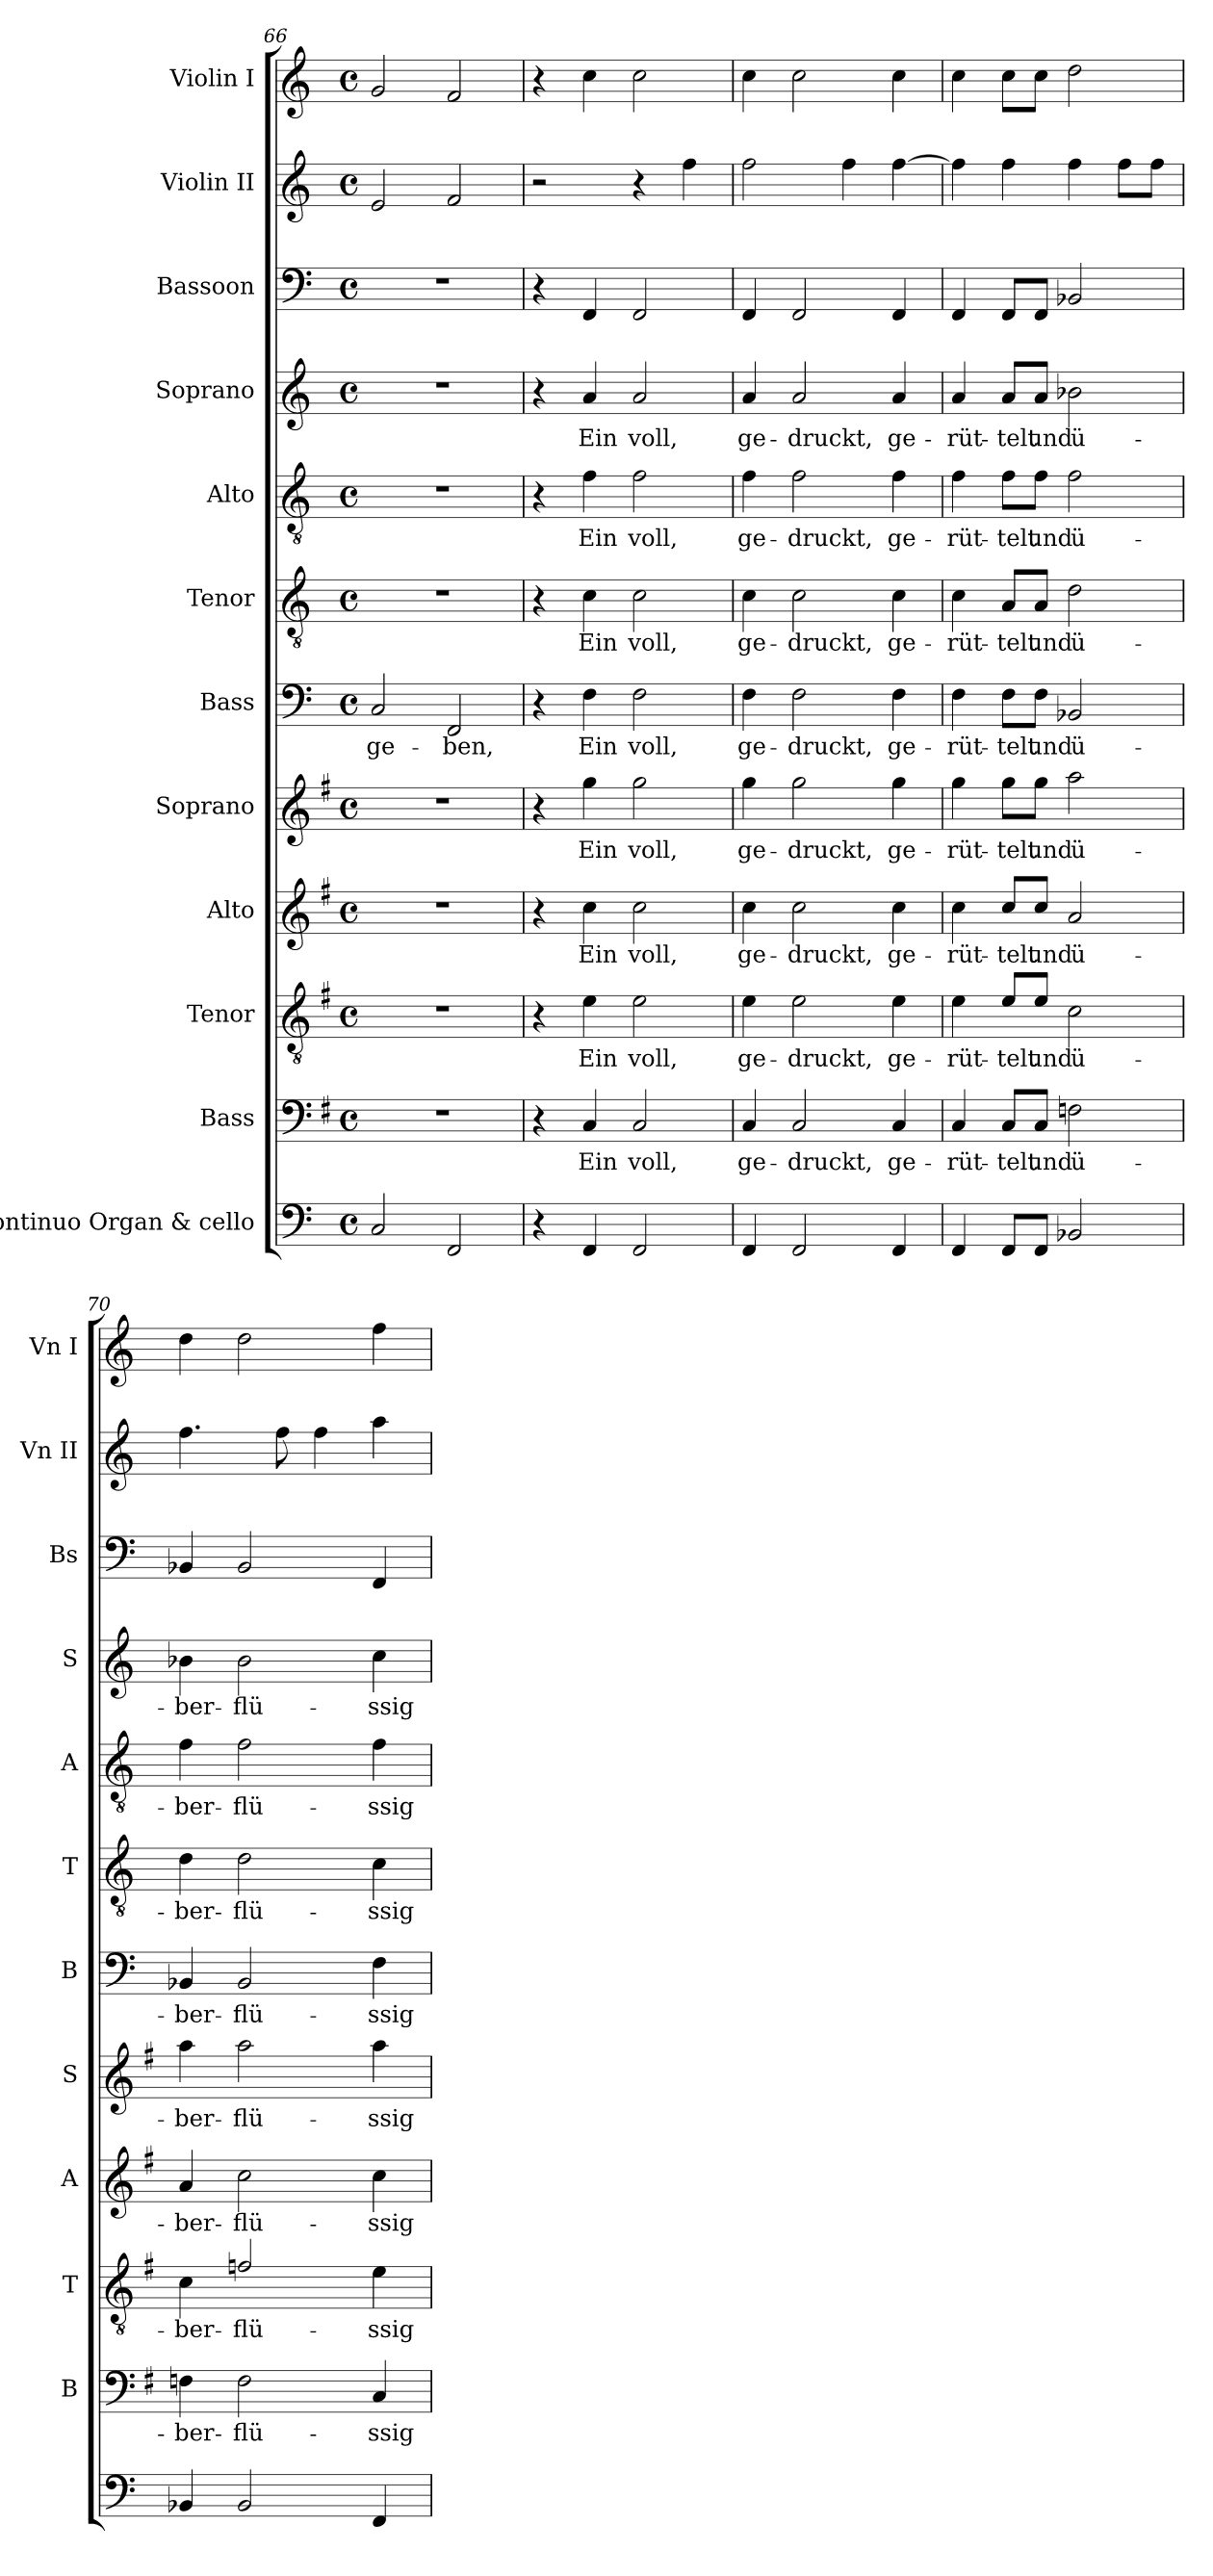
**kern	**kern	**text	**kern	**text	**kern	**text	**kern	**text	**kern	**text	**kern	**text	**kern	**text	**kern	**text	**kern	**kern	**kern
*part12	*part11	*part11	*part10	*part10	*part9	*part9	*part8	*part8	*part7	*part7	*part6	*part6	*part5	*part5	*part4	*part4	*part3	*part2	*part1
*staff12	*staff11	*staff11	*staff10	*staff10	*staff9	*staff9	*staff8	*staff8	*staff7	*staff7	*staff6	*staff6	*staff5	*staff5	*staff4	*staff4	*staff3	*staff2	*staff1
*I"Continuo Organ & cello	*I"Bass	*	*I"Tenor	*	*I"Alto	*	*I"Soprano	*	*I"Bass	*	*I"Tenor	*	*I"Alto	*	*I"Soprano	*	*I"Bassoon	*I"Violin II	*I"Violin I
*	*I'B	*	*I'T	*	*I'A	*	*I'S	*	*I'B	*	*I'T	*	*I'A	*	*I'S	*	*I'Bs	*I'Vn II	*I'Vn I
*clefF4	*clefF4	*	*clefGv2	*	*clefG2	*	*clefG2	*	*clefF4	*	*clefGv2	*	*clefGv2	*	*clefG2	*	*clefF4	*clefG2	*clefG2
*	*ITrd4c7	*	*ITrd4c7	*	*ITrd4c7	*	*ITrd4c7	*	*	*	*	*	*	*	*	*	*	*	*
*k[]	*k[]	*	*k[]	*	*k[]	*	*k[]	*	*k[]	*	*k[]	*	*k[]	*	*k[]	*	*k[]	*k[]	*k[]
*C:	*C:	*	*C:	*	*C:	*	*C:	*	*C:	*	*C:	*	*C:	*	*C:	*	*C:	*C:	*C:
*M4/4	*M4/4	*	*M4/4	*	*M4/4	*	*M4/4	*	*M4/4	*	*M4/4	*	*M4/4	*	*M4/4	*	*M4/4	*M4/4	*M4/4
*met(c)	*met(c)	*	*met(c)	*	*met(c)	*	*met(c)	*	*met(c)	*	*met(c)	*	*met(c)	*	*met(c)	*	*met(c)	*met(c)	*met(c)
=66	=66	=66	=66	=66	=66	=66	=66	=66	=66	=66	=66	=66	=66	=66	=66	=66	=66	=66	=66
!	!	!	!	!	!	!	!	!	!	!LO:LY:b	!	!	!	!	!	!	!	!	!
2C	1r	.	1r	.	1r	.	1r	.	2C	-ge-	1r	.	1r	.	1r	.	1r	2e	2g
!	!	!	!	!	!	!	!	!	!	!LO:LY:b	!	!	!	!	!	!	!	!	!
2FF	.	.	.	.	.	.	.	.	2FF	-ben,	.	.	.	.	.	.	.	2f	2f
=67	=67	=67	=67	=67	=67	=67	=67	=67	=67	=67	=67	=67	=67	=67	=67	=67	=67	=67	=67
4r	4r	.	4r	.	4r	.	4r	.	4r	.	4r	.	4r	.	4r	.	4r	2r	4r
!	!	!LO:LY:b	!	!LO:LY:b	!	!LO:LY:b	!	!LO:LY:b	!	!LO:LY:b	!	!LO:LY:b	!	!LO:LY:b	!	!LO:LY:b	!	!	!
4FF	4FF	Ein	4A	Ein	4f	Ein	4cc	Ein	4F	Ein	4c	Ein	4f	Ein	4a	Ein	4FF	.	4cc
!	!	!LO:LY:b	!	!LO:LY:b	!	!LO:LY:b	!	!LO:LY:b	!	!LO:LY:b	!	!LO:LY:b	!	!LO:LY:b	!	!LO:LY:b	!	!	!
2FF	2FF	voll,	2A	voll,	2f	voll,	2cc	voll,	2F	voll,	2c	voll,	2f	voll,	2a	voll,	2FF	4r	2cc
.	.	.	.	.	.	.	.	.	.	.	.	.	.	.	.	.	.	4ff	.
=68	=68	=68	=68	=68	=68	=68	=68	=68	=68	=68	=68	=68	=68	=68	=68	=68	=68	=68	=68
!	!	!LO:LY:b	!	!LO:LY:b	!	!LO:LY:b	!	!LO:LY:b	!	!LO:LY:b	!	!LO:LY:b	!	!LO:LY:b	!	!LO:LY:b	!	!	!
4FF	4FF	ge-	4A	ge-	4f	ge-	4cc	ge-	4F	ge-	4c	ge-	4f	ge-	4a	ge-	4FF	2ff	4cc
!	!	!LO:LY:b	!	!LO:LY:b	!	!LO:LY:b	!	!LO:LY:b	!	!LO:LY:b	!	!LO:LY:b	!	!LO:LY:b	!	!LO:LY:b	!	!	!
2FF	2FF	-druckt,	2A	-druckt,	2f	-druckt,	2cc	-druckt,	2F	-druckt,	2c	-druckt,	2f	-druckt,	2a	-druckt,	2FF	.	2cc
.	.	.	.	.	.	.	.	.	.	.	.	.	.	.	.	.	.	4ff	.
!	!	!LO:LY:b	!	!LO:LY:b	!	!LO:LY:b	!	!LO:LY:b	!	!LO:LY:b	!	!LO:LY:b	!	!LO:LY:b	!	!LO:LY:b	!	!	!
4FF	4FF	ge-	4A	ge-	4f	ge-	4cc	ge-	4F	ge-	4c	ge-	4f	ge-	4a	ge-	4FF	[4ff	4cc
=69	=69	=69	=69	=69	=69	=69	=69	=69	=69	=69	=69	=69	=69	=69	=69	=69	=69	=69	=69
!	!	!LO:LY:b	!	!LO:LY:b	!	!LO:LY:b	!	!LO:LY:b	!	!LO:LY:b	!	!LO:LY:b	!	!LO:LY:b	!	!LO:LY:b	!	!	!
4FF	4FF	-rüt-	4A	-rüt-	4f	-rüt-	4cc	-rüt-	4F	-rüt-	4c	-rüt-	4f	-rüt-	4a	-rüt-	4FF	4ff]	4cc
!	!	!LO:LY:b	!	!LO:LY:b	!	!LO:LY:b	!	!LO:LY:b	!	!LO:LY:b	!	!LO:LY:b	!	!LO:LY:b	!	!LO:LY:b	!	!	!
8FFL	8FF/L	-telt	8A/L	-telt	8f/L	-telt	8cc\L	-telt	8F\L	-telt	8A/L	-telt	8f\L	-telt	8a/L	-telt	8FFL	4ff	8ccL
!	!	!LO:LY:b	!	!LO:LY:b	!	!LO:LY:b	!	!LO:LY:b	!	!LO:LY:b	!	!LO:LY:b	!	!LO:LY:b	!	!LO:LY:b	!	!	!
8FFJ	8FF/J	und	8A/J	und	8f/J	und	8cc\J	und	8F\J	und	8A/J	und	8f\J	und	8a/J	und	8FFJ	.	8ccJ
!	!	!LO:LY:b	!	!LO:LY:b	!	!LO:LY:b	!	!LO:LY:b	!	!LO:LY:b	!	!LO:LY:b	!	!LO:LY:b	!	!LO:LY:b	!	!	!
2BB-X	2BB-X	ü-	2F	ü-	2d	ü-	2dd	ü-	2BB-X	ü-	2d	ü-	2f	ü-	2b-X	ü-	2BB-X	4ff	2dd
.	.	.	.	.	.	.	.	.	.	.	.	.	.	.	.	.	.	8ffL	.
.	.	.	.	.	.	.	.	.	.	.	.	.	.	.	.	.	.	8ffJ	.
=70	=70	=70	=70	=70	=70	=70	=70	=70	=70	=70	=70	=70	=70	=70	=70	=70	=70	=70	=70
!	!	!LO:LY:b	!	!LO:LY:b	!	!LO:LY:b	!	!LO:LY:b	!	!LO:LY:b	!	!LO:LY:b	!	!LO:LY:b	!	!LO:LY:b	!	!	!
4BB-X	4BB-X	-ber-	4F	-ber-	4d	-ber-	4dd	-ber-	4BB-X	-ber-	4d	-ber-	4f	-ber-	4b-X	-ber-	4BB-X	4.ff	4dd
!	!	!LO:LY:b	!	!LO:LY:b	!	!LO:LY:b	!	!LO:LY:b	!	!LO:LY:b	!	!LO:LY:b	!	!LO:LY:b	!	!LO:LY:b	!	!	!
2BB-	2BB-	-flü-	2B-X/	-flü-	2f	-flü-	2dd	-flü-	2BB-	-flü-	2d	-flü-	2f	-flü-	2b-	-flü-	2BB-	.	2dd
.	.	.	.	.	.	.	.	.	.	.	.	.	.	.	.	.	.	8ff	.
.	.	.	.	.	.	.	.	.	.	.	.	.	.	.	.	.	.	4ff	.
!	!	!LO:LY:b	!	!LO:LY:b	!	!LO:LY:b	!	!LO:LY:b	!	!LO:LY:b	!	!LO:LY:b	!	!LO:LY:b	!	!LO:LY:b	!	!	!
4FF	4FF	-ssig	4A	-ssig	4f	-ssig	4dd	-ssig	4F	-ssig	4c	-ssig	4f	-ssig	4cc	-ssig	4FF	4aa	4ff
=	=	=	=	=	=	=	=	=	=	=	=	=	=	=	=	=	=	=	=
*-	*-	*-	*-	*-	*-	*-	*-	*-	*-	*-	*-	*-	*-	*-	*-	*-	*-	*-	*-
